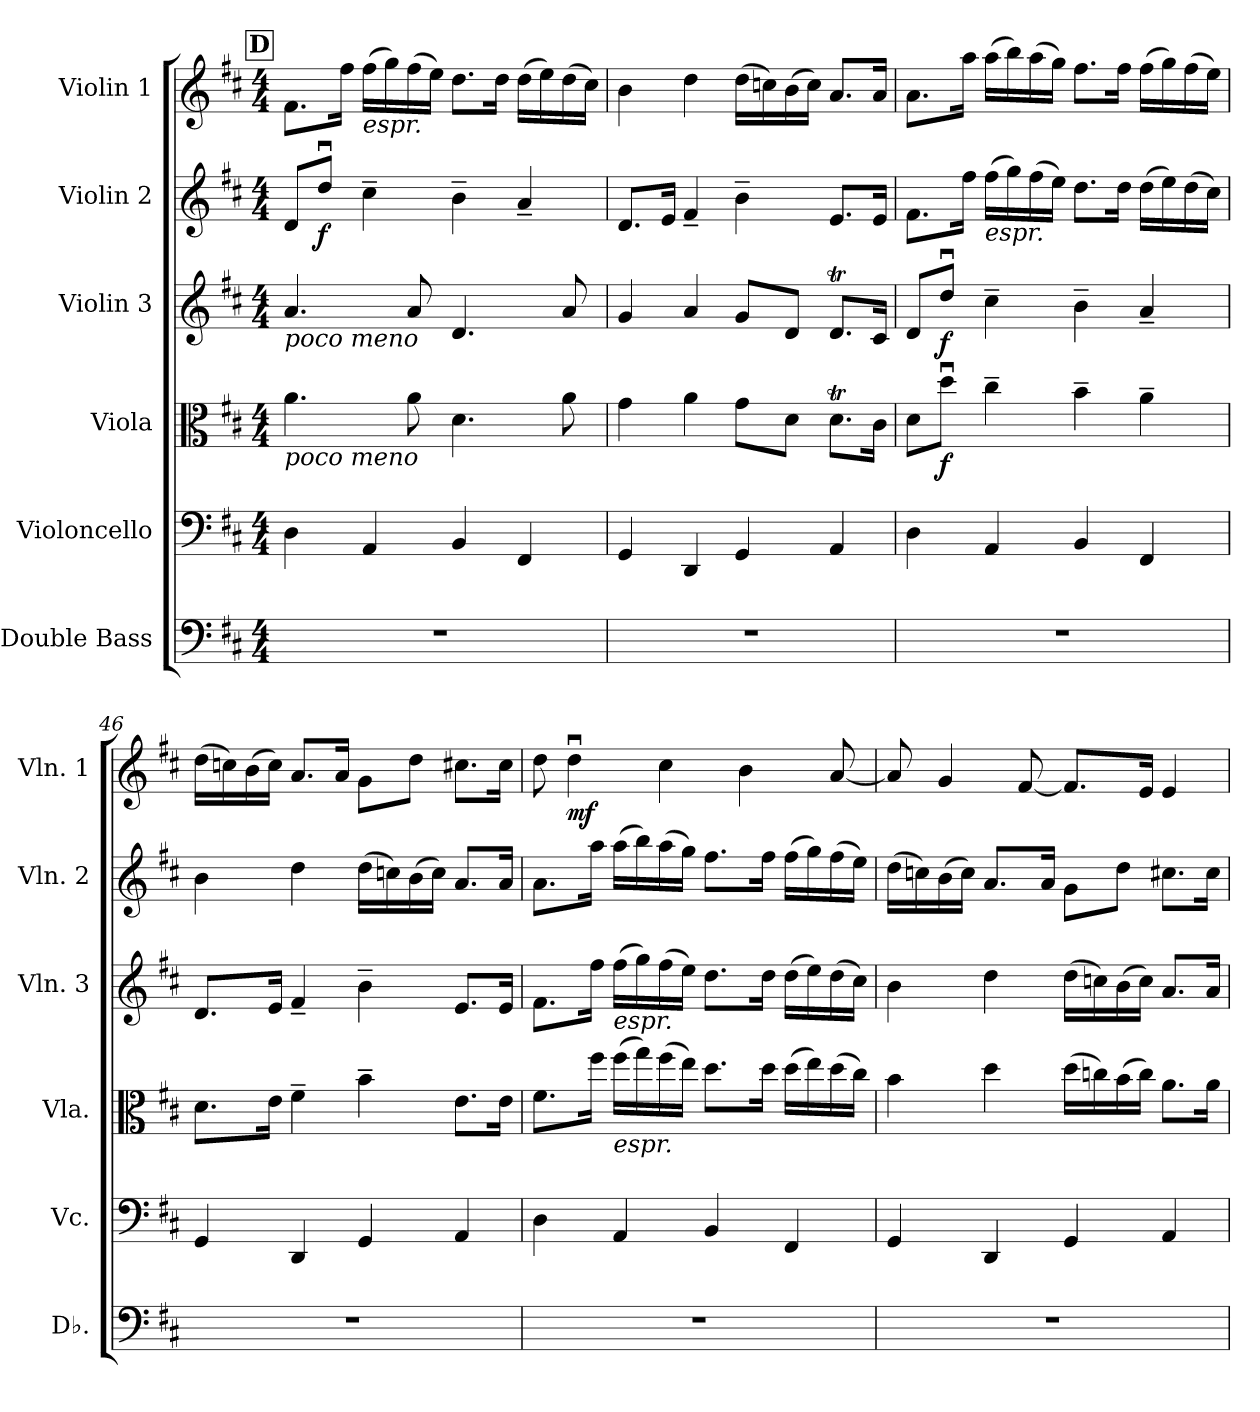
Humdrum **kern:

**kern	**kern	**kern	**dynam	**kern	**dynam	**kern	**dynam	**kern	**dynam
*part6	*part5	*part4	*part4	*part3	*part3	*part2	*part2	*part1	*part1
*staff6	*staff5	*staff4	*staff4	*staff3	*staff3	*staff2	*staff2	*staff1	*staff1
*I"Double Bass	*I"Violoncello	*I"Viola	*	*I"Violin 3	*	*I"Violin 2	*	*I"Violin 1	*
*I'Db.	*I'Vc.	*I'Vla.	*	*I'Vln. 3	*	*I'Vln. 2	*	*I'Vln. 1	*
*clefF4	*clefF4	*clefC3	*	*clefG2	*	*clefG2	*	*clefG2	*
*ITrd7c12	*	*	*	*	*	*	*	*	*
*k[f#c#]	*k[f#c#]	*k[f#c#]	*	*k[f#c#]	*	*k[f#c#]	*	*k[f#c#]	*
*D:	*D:	*D:	*	*D:	*	*D:	*	*D:	*
*M4/4	*M4/4	*M4/4	*	*M4/4	*	*M4/4	*	*M4/4	*
!!LO:REH:place=s1:B:color=#000000:enc=box:fs=17.1407:t=D
=43	=43	=43	=43	=43	=43	=43	=43	=43	=43
!	!	!	!	!LO:TX:b:i:t=poco meno	!	!	!	!	!
!	!	!LO:TX:b:i:t=poco meno	!	!	!	!	!	!	!
1r	4Di\	4.ai\	.	4.ai/	.	8di/L	.	8.f#i\L	.
.	.	.	.	.	.	8ddui/J	f	.	.
.	.	.	.	.	.	.	.	16ff#i\Jk	.
!	!	!	!	!	!	!	!	!LO:TX:b:i:t=espr.	!
.	4AAi/	.	.	.	.	4cc#~i\	.	(16ff#i\LL	.
.	.	.	.	.	.	.	.	16ggi\)	.
.	.	8ai\	.	8ai/	.	.	.	(16ff#i\	.
.	.	.	.	.	.	.	.	16eei\JJ)	.
.	4BBi/	4.di\	.	4.di/	.	4b~i\	.	8.ddi\L	.
.	.	.	.	.	.	.	.	16ddi\Jk	.
.	4FF#i/	.	.	.	.	4a~i/	.	(16ddi\LL	.
.	.	.	.	.	.	.	.	16eei\)	.
.	.	8ai\	.	8ai/	.	.	.	(16ddi\	.
.	.	.	.	.	.	.	.	16cc#i\JJ)	.
=44	=44	=44	=44	=44	=44	=44	=44	=44	=44
1r	4GGi/	4gi\	.	4gi/	.	8.di/L	.	4bi\	.
.	.	.	.	.	.	16ei/Jk	.	.	.
.	4DDi/	4ai\	.	4ai/	.	4f#~i/	.	4ddi\	.
.	4GGi/	8gi\L	.	8gi/L	.	4b~i\	.	(16ddi\LL	.
.	.	.	.	.	.	.	.	16ccni\)	.
.	.	8di\J	.	8di/J	.	.	.	(16bi\	.
.	.	.	.	.	.	.	.	16cci\JJ)	.
.	4AAi/	8.dTi\L	.	8.dTi/L	.	8.ei/L	.	8.ai/L	.
.	.	16c#i\Jk	.	16c#i/Jk	.	16ei/Jk	.	16ai/Jk	.
!!LO:LB:g=z
=45	=45	=45	=45	=45	=45	=45	=45	=45	=45
1r	4Di\	8di\L	.	8di/L	.	8.f#i\L	.	8.ai\L	.
.	.	8ddui\J	f	8ddui/J	f	.	.	.	.
.	.	.	.	.	.	16ff#i\Jk	.	16aai\Jk	.
!	!	!	!	!	!	!LO:TX:b:i:t=espr.	!	!	!
.	4AAi/	4cc#~i\	.	4cc#~i\	.	(16ff#i\LL	.	(16aai\LL	.
.	.	.	.	.	.	16ggi\)	.	16bbi\)	.
.	.	.	.	.	.	(16ff#i\	.	(16aai\	.
.	.	.	.	.	.	16eei\JJ)	.	16ggi\JJ)	.
.	4BBi/	4b~i\	.	4b~i\	.	8.ddi\L	.	8.ff#i\L	.
.	.	.	.	.	.	16ddi\Jk	.	16ff#i\Jk	.
.	4FF#i/	4a~i\	.	4a~i/	.	(16ddi\LL	.	(16ff#i\LL	.
.	.	.	.	.	.	16eei\)	.	16ggi\)	.
.	.	.	.	.	.	(16ddi\	.	(16ff#i\	.
.	.	.	.	.	.	16cc#i\JJ)	.	16eei\JJ)	.
=46	=46	=46	=46	=46	=46	=46	=46	=46	=46
1r	4GGi/	8.di\L	.	8.di/L	.	4bi\	.	(16ddi\LL	.
.	.	.	.	.	.	.	.	16ccni\)	.
.	.	.	.	.	.	.	.	(16bi\	.
.	.	16ei\Jk	.	16ei/Jk	.	.	.	16cci\JJ)	.
.	4DDi/	4f#~i\	.	4f#~i/	.	4ddi\	.	8.ai/L	.
.	.	.	.	.	.	.	.	16ai/Jk	.
.	4GGi/	4b~i\	.	4b~i\	.	(16ddi\LL	.	8gi\L	.
.	.	.	.	.	.	16ccni\)	.	.	.
.	.	.	.	.	.	(16bi\	.	8ddi\J	.
.	.	.	.	.	.	16cci\JJ)	.	.	.
.	4AAi/	8.ei\L	.	8.ei/L	.	8.ai/L	.	8.cc#Xi\L	.
.	.	16ei\Jk	.	16ei/Jk	.	16ai/Jk	.	16cc#i\Jk	.
=47	=47	=47	=47	=47	=47	=47	=47	=47	=47
1r	4Di\	8.f#i\L	.	8.f#i\L	.	8.ai\L	.	8ddi\	.
.	.	.	.	.	.	.	.	4ddui\	mf
.	.	16ff#i\Jk	.	16ff#i\Jk	.	16aai\Jk	.	.	.
!	!	!	!	!LO:TX:b:i:t=espr.	!	!	!	!	!
!	!	!LO:TX:b:i:t=espr.	!	!	!	!	!	!	!
.	4AAi/	(16ff#i\LL	.	(16ff#i\LL	.	(16aai\LL	.	.	.
.	.	16ggi\)	.	16ggi\)	.	16bbi\)	.	.	.
.	.	(16ff#i\	.	(16ff#i\	.	(16aai\	.	4cc#i\	.
.	.	16eei\JJ)	.	16eei\JJ)	.	16ggi\JJ)	.	.	.
.	4BBi/	8.ddi\L	.	8.ddi\L	.	8.ff#i\L	.	.	.
.	.	.	.	.	.	.	.	4bi\	.
.	.	16ddi\Jk	.	16ddi\Jk	.	16ff#i\Jk	.	.	.
.	4FF#i/	(16ddi\LL	.	(16ddi\LL	.	(16ff#i\LL	.	.	.
.	.	16eei\)	.	16eei\)	.	16ggi\)	.	.	.
.	.	(16ddi\	.	(16ddi\	.	(16ff#i\	.	[8ai/	.
.	.	16cc#i\JJ)	.	16cc#i\JJ)	.	16eei\JJ)	.	.	.
=48	=48	=48	=48	=48	=48	=48	=48	=48	=48
1r	4GGi/	4bi\	.	4bi\	.	(16ddi\LL	.	8ai/]	.
.	.	.	.	.	.	16ccni\)	.	.	.
.	.	.	.	.	.	(16bi\	.	4gi/	.
.	.	.	.	.	.	16cci\JJ)	.	.	.
.	4DDi/	4ddi\	.	4ddi\	.	8.ai/L	.	.	.
.	.	.	.	.	.	.	.	[8f#i/	.
.	.	.	.	.	.	16ai/Jk	.	.	.
.	4GGi/	(16ddi\LL	.	(16ddi\LL	.	8gi\L	.	8.f#i/L]	.
.	.	16ccni\)	.	16ccni\)	.	.	.	.	.
.	.	(16bi\	.	(16bi\	.	8ddi\J	.	.	.
.	.	16cci\JJ)	.	16cci\JJ)	.	.	.	16ei/Jk	.
.	4AAi/	8.ai\L	.	8.ai/L	.	8.cc#Xi\L	.	4ei/	.
.	.	16ai\Jk	.	16ai/Jk	.	16cc#i\Jk	.	.	.
=	=	=	=	=	=	=	=	=	=
*-	*-	*-	*-	*-	*-	*-	*-	*-	*-
